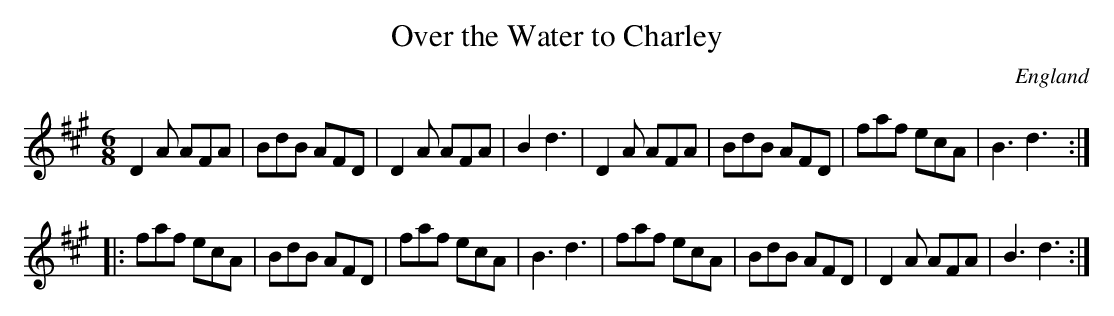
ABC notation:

X:1
T:Over the Water to Charley
L:1/8
M:6/8
O:England
K:A
D2A AFA | BdB AFD | D2A AFA | B2 d3 |\
D2A AFA | BdB AFD | faf ecA | B3 d3 ::
faf ecA | BdB AFD | faf ecA | B3 d3 |\
faf ecA | BdB AFD | D2A AFA | B3 d3 :|
